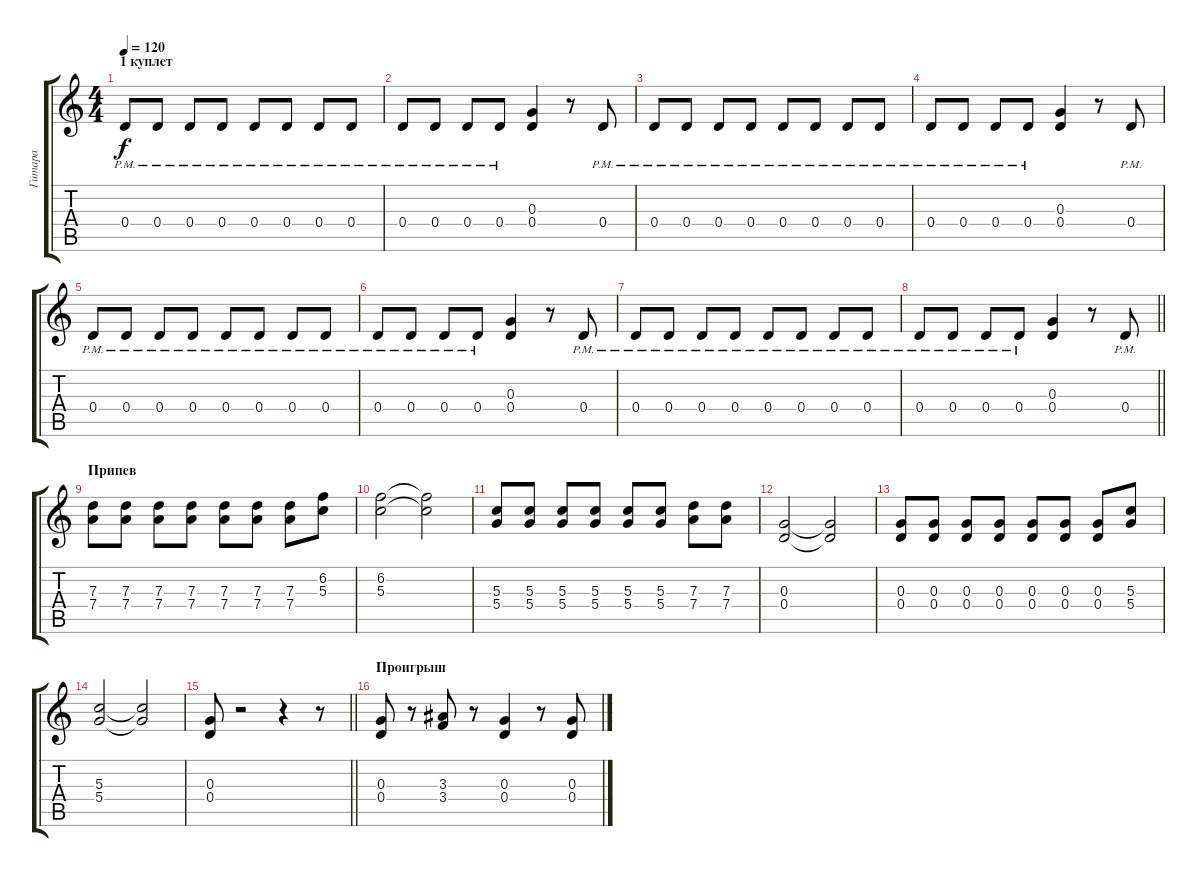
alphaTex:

\track ("Гитара" "Гитара") {instrument overdrivenguitar}
\staff {score tabs}
\tuning (E4 B3 G3 D3 A2 E2) {hide}
\ts (4 4)
\section ("" "1 куплет")
\tempo 120
\clef g2
\ks c
0.4{pm}.8{dy f} 0.4{pm}.8 0.4{pm}.8 0.4{pm}.8 0.4{pm}.8 0.4{pm}.8 0.4{pm}.8 0.4{pm}.8 |
0.4{pm}.8 0.4{pm}.8 0.4{pm}.8 0.4{pm}.8 (0.3 0.4).4 r.8 0.4{pm}.8 |
0.4{pm}.8 0.4{pm}.8 0.4{pm}.8 0.4{pm}.8 0.4{pm}.8 0.4{pm}.8 0.4{pm}.8 0.4{pm}.8 |
0.4{pm}.8 0.4{pm}.8 0.4{pm}.8 0.4{pm}.8 (0.3 0.4).4 r.8 0.4{pm}.8 |
0.4{pm}.8 0.4{pm}.8 0.4{pm}.8 0.4{pm}.8 0.4{pm}.8 0.4{pm}.8 0.4{pm}.8 0.4{pm}.8 |
0.4{pm}.8 0.4{pm}.8 0.4{pm}.8 0.4{pm}.8 (0.3 0.4).4 r.8 0.4{pm}.8 |
0.4{pm}.8 0.4{pm}.8 0.4{pm}.8 0.4{pm}.8 0.4{pm}.8 0.4{pm}.8 0.4{pm}.8 0.4{pm}.8 |
\barLineRight lightlight
0.4{pm}.8 0.4{pm}.8 0.4{pm}.8 0.4{pm}.8 (0.3 0.4).4 r.8 0.4{pm}.8 |
\section ("" "Припев")
(7.3 7.4).8 (7.3 7.4).8 (7.3 7.4).8 (7.3 7.4).8 (7.3 7.4).8 (7.3 7.4).8 (7.3 7.4).8 (6.2 5.3).8 |
(6.2 5.3).2 (6.2{t} 5.3{t}).2 |
(5.3 5.4).8 (5.3 5.4).8 (5.3 5.4).8 (5.3 5.4).8 (5.3 5.4).8 (5.3 5.4).8 (7.3 7.4).8 (7.3 7.4).8 |
(0.3 0.4).2 (0.3{t} 0.4{t}).2 |
(0.3 0.4).8 (0.3 0.4).8 (0.3 0.4).8 (0.3 0.4).8 (0.3 0.4).8 (0.3 0.4).8 (0.3 0.4).8 (5.3 5.4).8 |
(5.3 5.4).2 (5.3{t} 5.4{t}).2 |
\barLineRight lightlight
(0.3 0.4).8 r.2 r.4 r.8 |
\section ("" "Проигрыш")
(0.3 0.4).8 r.8 (3.3 3.4).8 r.8 (0.3 0.4).4 r.8 (0.3 0.4).8
